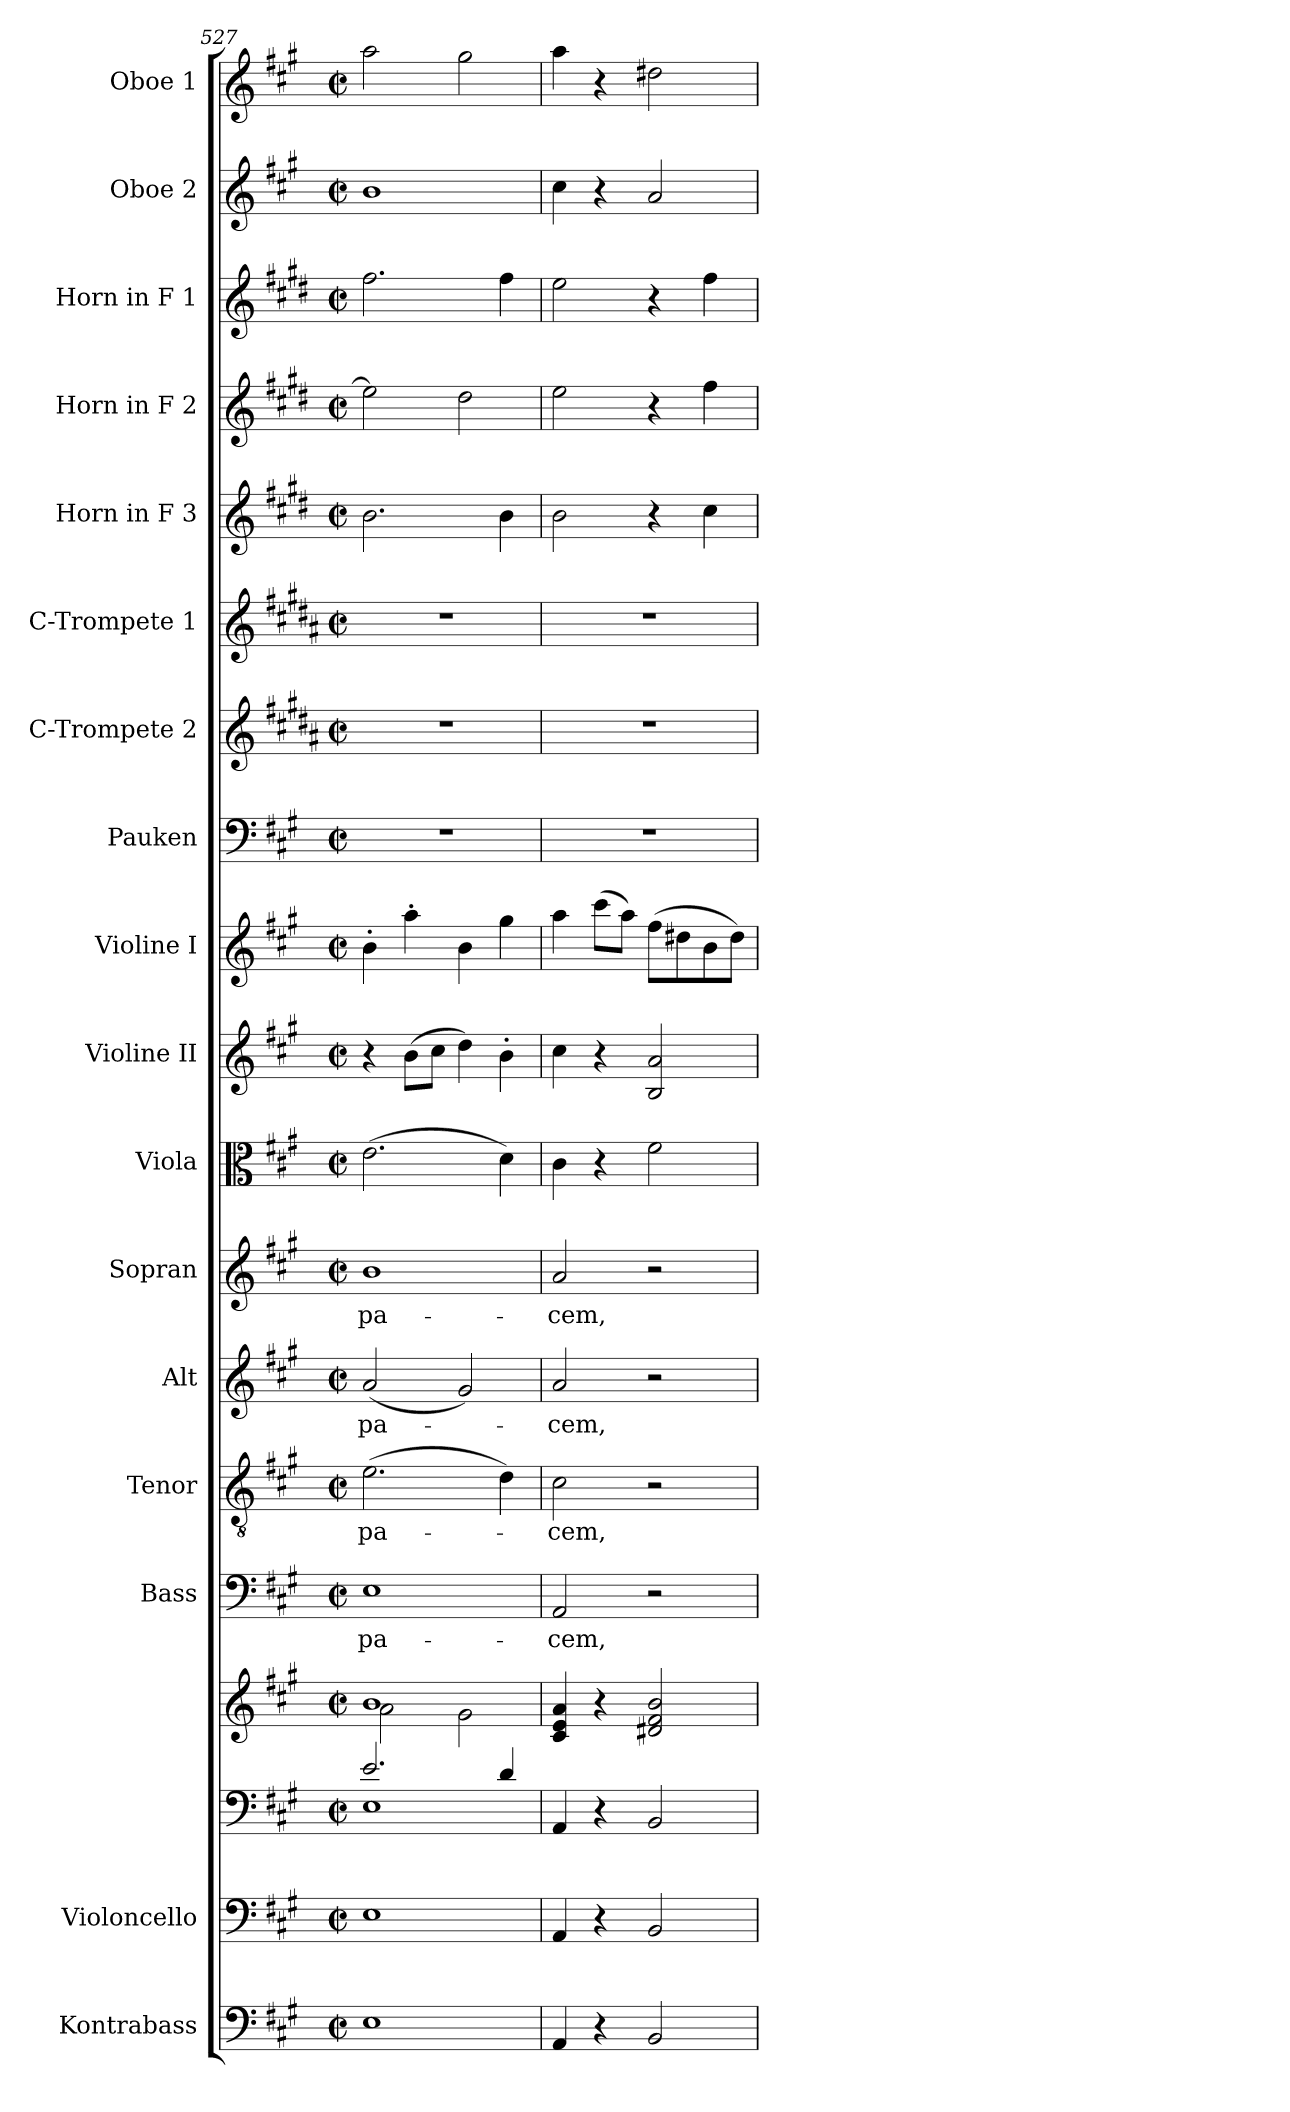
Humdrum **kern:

**kern	**kern	**kern	**kern	**kern	**text	**kern	**text	**kern	**text	**kern	**text	**kern	**kern	**kern	**kern	**kern	**kern	**kern	**kern	**kern	**kern	**kern
*part18	*part17	*part16	*part16	*part15	*part15	*part14	*part14	*part13	*part13	*part12	*part12	*part11	*part10	*part9	*part8	*part7	*part6	*part5	*part4	*part3	*part2	*part1
*staff19	*staff18	*staff17	*staff16	*staff15	*staff15	*staff14	*staff14	*staff13	*staff13	*staff12	*staff12	*staff11	*staff10	*staff9	*staff8	*staff7	*staff6	*staff5	*staff4	*staff3	*staff2	*staff1
*I"Kontrabass	*I"Violoncello	*	*	*I"Bass	*	*I"Tenor	*	*I"Alt	*	*I"Sopran	*	*I"Viola	*I"Violine II	*I"Violine I	*I"Pauken	*I"C-Trompete 2	*I"C-Trompete 1	*I"Horn in F 3	*I"Horn in F 2	*I"Horn in F 1	*I"Oboe 2	*I"Oboe 1
*I'Kb.	*I'Vc.	*	*	*I'B.	*	*I'T.	*	*I'A.	*	*I'S.	*	*I'Vla.	*I'Vl. II	*I'Vl. I	*I'Pk.	*I'C Trp. 2	*I'C Trp. 1	*	*	*	*I'Ob. 2	*I'Ob. 1
*clefF4	*clefF4	*clefF4	*clefG2	*clefF4	*	*clefGv2	*	*clefG2	*	*clefG2	*	*clefC3	*clefG2	*clefG2	*clefF4	*clefG2	*clefG2	*clefG2	*clefG2	*clefG2	*clefG2	*clefG2
*ITrd7c12	*	*	*	*	*	*	*	*	*	*	*	*	*	*	*	*ITrd1c2	*ITrd1c2	*ITrd4c7	*ITrd4c7	*ITrd4c7	*	*
*k[f#c#g#]	*k[f#c#g#]	*k[f#c#g#]	*k[f#c#g#]	*k[f#c#g#]	*	*k[f#c#g#]	*	*k[f#c#g#]	*	*k[f#c#g#]	*	*k[f#c#g#]	*k[f#c#g#]	*k[f#c#g#]	*k[f#c#g#]	*k[f#c#g#]	*k[f#c#g#]	*k[f#c#g#]	*k[f#c#g#]	*k[f#c#g#]	*k[f#c#g#]	*k[f#c#g#]
*A:	*A:	*A:	*A:	*A:	*	*A:	*	*A:	*	*A:	*	*A:	*A:	*A:	*A:	*A:	*A:	*A:	*A:	*A:	*A:	*A:
*M2/2	*M2/2	*M2/2	*M2/2	*M2/2	*	*M2/2	*	*M2/2	*	*M2/2	*	*M2/2	*M2/2	*M2/2	*M2/2	*M2/2	*M2/2	*M2/2	*M2/2	*M2/2	*M2/2	*M2/2
*met(c|)	*met(c|)	*met(c|)	*met(c|)	*met(c|)	*	*met(c|)	*	*met(c|)	*	*met(c|)	*	*met(c|)	*met(c|)	*met(c|)	*met(c|)	*met(c|)	*met(c|)	*met(c|)	*met(c|)	*met(c|)	*met(c|)	*met(c|)
=527	=527	=527	=527	=527	=527	=527	=527	=527	=527	=527	=527	=527	=527	=527	=527	=527	=527	=527	=527	=527	=527	=527
*	*	*^	*^	*	*	*	*	*	*	*	*	*	*	*	*	*	*	*	*	*	*	*
!	!	!	!	!	!	!	!LO:LY:b	!	!LO:LY:b	!	!LO:LY:b	!	!LO:LY:b	!	!	!	!	!	!	!	!	!	!	!
1EE	1E	2.e/	1E	1b	2a\	1E	pa-	(>2.e\	pa-	(<2a/	pa-	1b	pa-	(>2.e\	4r	4b'>\	1r	1r	1r	2.e\	2a\]	2.b\	1b	2aa\
.	.	.	.	.	.	.	.	.	.	.	.	.	.	.	(>8b\L	4aa'>\	.	.	.	.	.	.	.	.
.	.	.	.	.	.	.	.	.	.	.	.	.	.	.	8cc#\J	.	.	.	.	.	.	.	.	.
.	.	.	.	.	2g#\	.	.	.	.	2g#/)	.	.	.	.	4dd\)	4b\	.	.	.	.	2g#\	.	.	2gg#\
.	.	4d/	.	.	.	.	.	4d\)	.	.	.	.	.	4d\)	4b'>\	4gg#\	.	.	.	4e\	.	4b\	.	.
*	*	*v	*v	*	*	*	*	*	*	*	*	*	*	*	*	*	*	*	*	*	*	*	*	*
*	*	*	*v	*v	*	*	*	*	*	*	*	*	*	*	*	*	*	*	*	*	*	*	*
=528	=528	=528	=528	=528	=528	=528	=528	=528	=528	=528	=528	=528	=528	=528	=528	=528	=528	=528	=528	=528	=528	=528
!	!	!	!	!	!LO:LY:b	!	!LO:LY:b	!	!LO:LY:b	!	!LO:LY:b	!	!	!	!	!	!	!	!	!	!	!
4AAA/	4AA/	4AA/	4c#/ 4e/ 4a/	2AA/	-cem,	2c#\	-cem,	2a/	-cem,	2a/	-cem,	4c#\	4cc#\	4aa\	1r	1r	1r	2e\	2a\	2a\	4cc#\	4aa\
4r	4r	4r	4r	.	.	.	.	.	.	.	.	4r	4r	(>8ccc#\L	.	.	.	.	.	.	4r	4r
.	.	.	.	.	.	.	.	.	.	.	.	.	.	8aa\J)	.	.	.	.	.	.	.	.
2BBB/	2BB/	2BB/	2d#X/ 2f#/ 2b/	2r	.	2r	.	2r	.	2r	.	2f#\	2B/ 2a/	(>8ff#\L	.	.	.	4r	4r	4r	2a/	2dd#X\
.	.	.	.	.	.	.	.	.	.	.	.	.	.	8dd#X\	.	.	.	.	.	.	.	.
.	.	.	.	.	.	.	.	.	.	.	.	.	.	8b\	.	.	.	4f#\	4b\	4b\	.	.
.	.	.	.	.	.	.	.	.	.	.	.	.	.	8dd#\J)	.	.	.	.	.	.	.	.
=	=	=	=	=	=	=	=	=	=	=	=	=	=	=	=	=	=	=	=	=	=	=
*-	*-	*-	*-	*-	*-	*-	*-	*-	*-	*-	*-	*-	*-	*-	*-	*-	*-	*-	*-	*-	*-	*-
